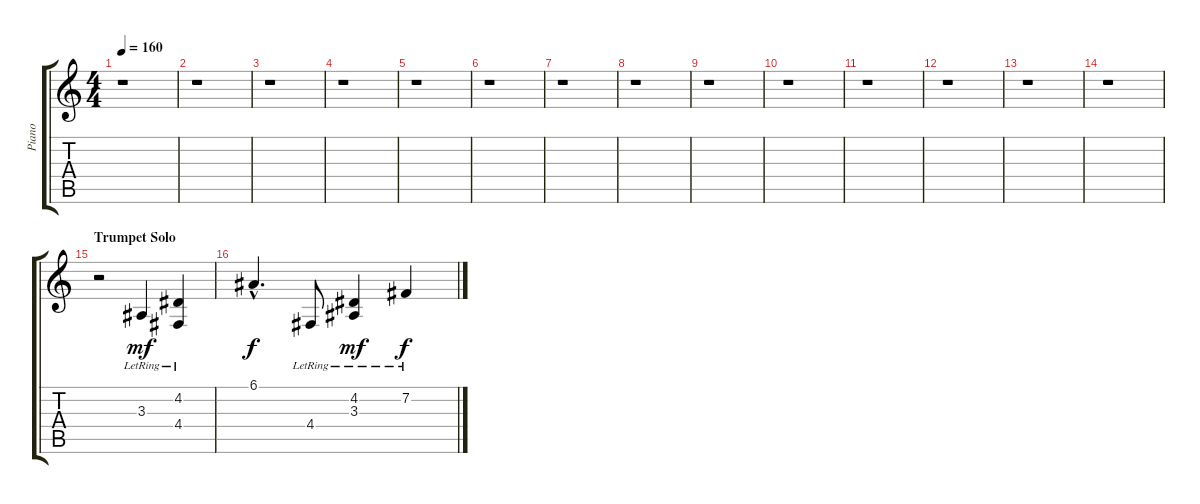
\track ("Piano" "Piano") {instrument acousticgrandpiano}
\staff {score tabs}
\tuning (E4 B3 G3 D3 A2 E2) {hide}
\ts (4 4)
\tempo 160
\clef g2
\ks c
r.1{dy f} |
r.1 |
r.1 |
r.1 |
r.1 |
r.1 |
r.1 |
r.1 |
r.1 |
r.1 |
r.1 |
r.1 |
r.1 |
r.1 |
\section ("" "Trumpet Solo")
r.2 3.3{lr}.4{dy mf} (4.2{lr} 4.4{lr}).4 |
6.1{hac}.4{d dy f} 4.4{lr}.8 (4.2{lr} 3.3{lr}).4{dy mf} 7.2{lr}.4{dy f}
